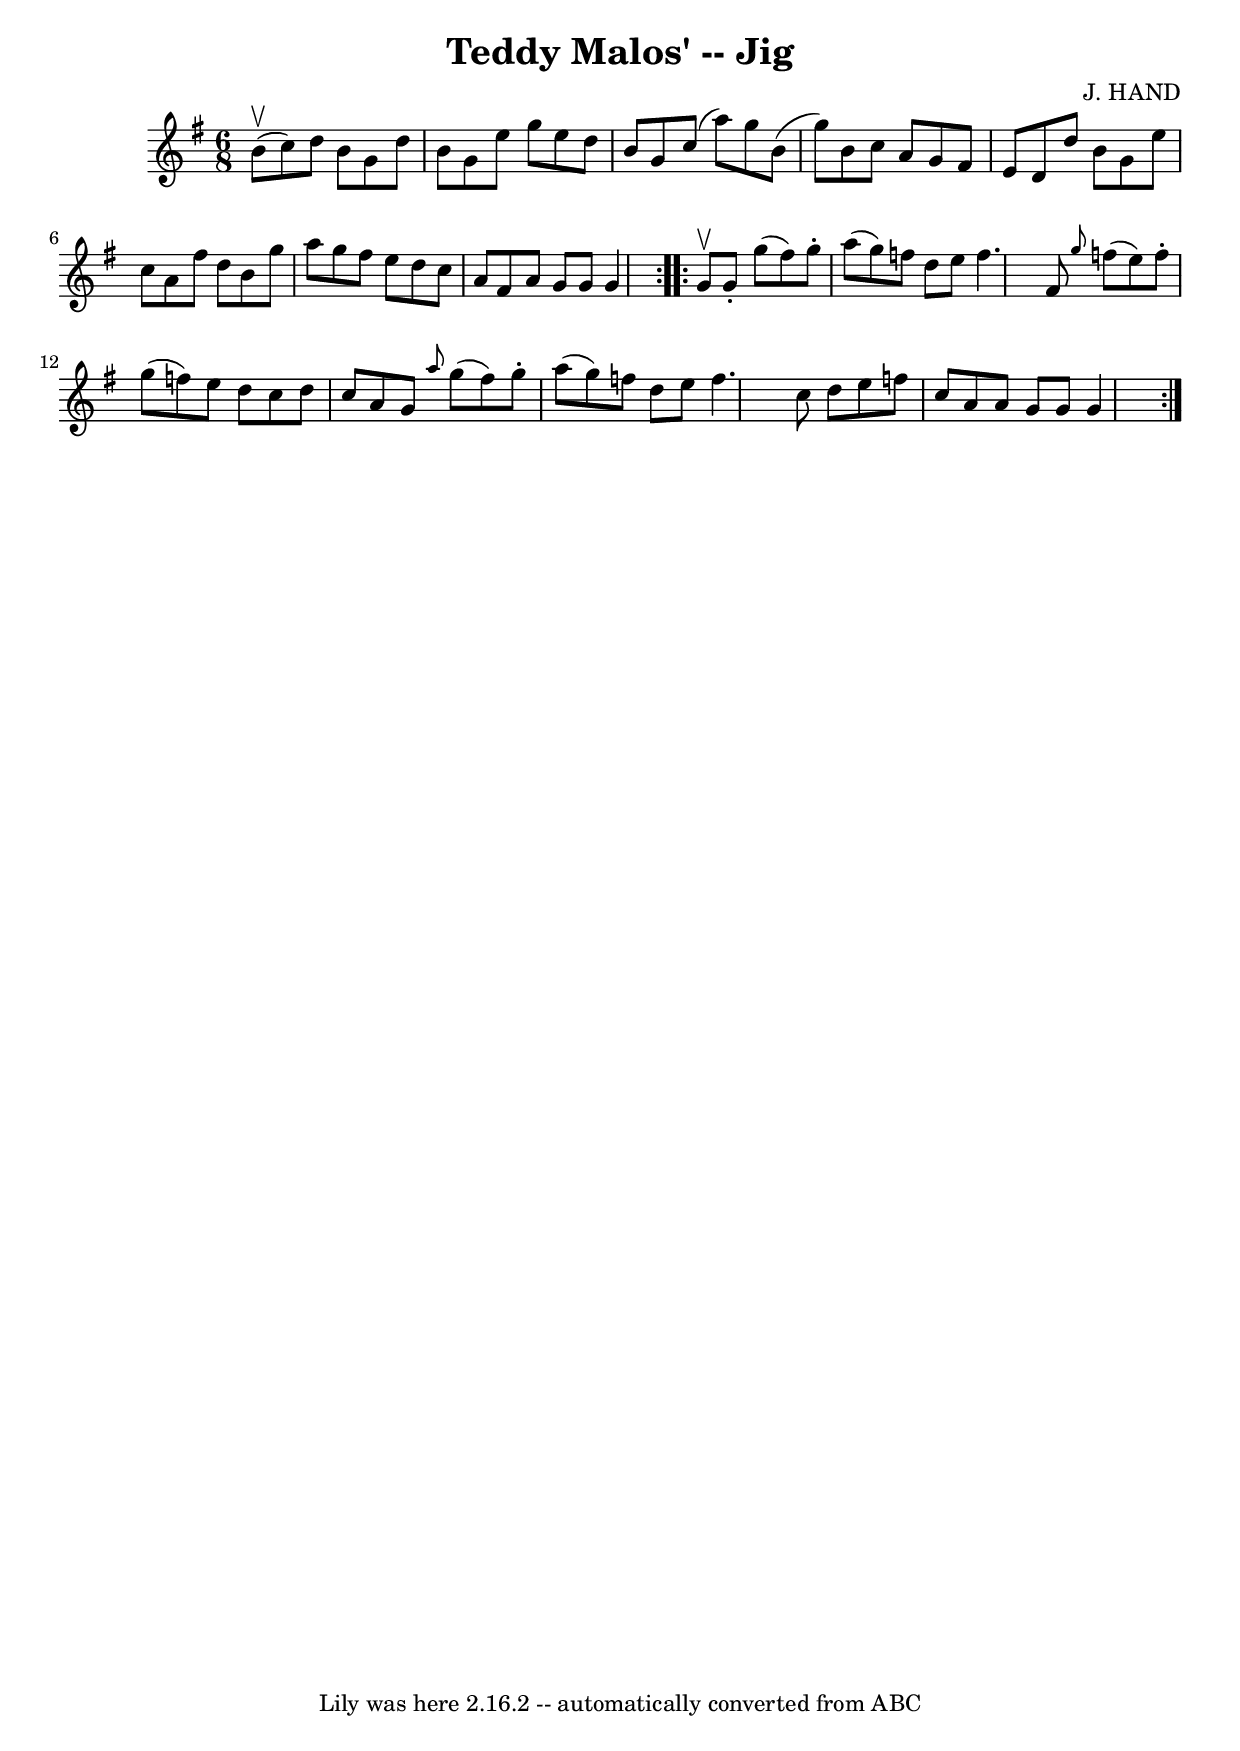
\version "2.16.2"
\include "Mammoth.ily"
\header {
  %% book = "Ryan's Mammoth Collection"
 composer = "J. HAND"
 crossRefNumber = "1"
 footnotes = ""
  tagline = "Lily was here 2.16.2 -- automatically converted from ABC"
  title = "Teddy Malos' -- Jig"

}
voicedefault =  {



  \repeat volta 2 {

    \time 6/8 
    \key g \major b'8^\upbow(c''8)  |
 d''8 b'8 g'8 d''8 b'8 g'8   |
 e''8 g''8 e''8 d''8 b'8 g'8   |
 c''8 (a''8) g''8 b'8 (g''8) b'8  |
 c''8 a'8 g'8 fs'8 e'8 d'8   |
 d''8 b'8 g'8 e''8 c''8 a'8   |
 fs''8 d''8 b'8 g''8 a''8 g''8  |
 fs''8 e''8 d''8 c''8 a'8 fs'8   |
 a'8 g'8 g'8  
 g'4  
  } 
  \repeat volta 2 { g'8^\upbow  |
 g'8-. g''8 (fs''8) g''8-. a''8 (g''8) |
 f''8 d''8 e''8 f''4.     |
 fs'8  \grace { g''8  
		  } f''8 (e''8) f''8-. g''8 ( f''8)  |
 e''8 d''8 c''8 d''8 c''8 a'8  |
    
 g'8  \grace { a''8   		} g''8 (fs''8) g''8-. a''8 (g''8)   |
 f''8 d''8 e''8 f''4.    |
 c''8 d''8 e''8 f''8 c''8 a'8   |
 a'8 g'8 g'8 g'4  
  }   

}

\score{
  <<

    \context Staff="default"
    {
      \voicedefault 
      
    }

  >>
  \layout {
    
  }
  \midi {
  }

}
